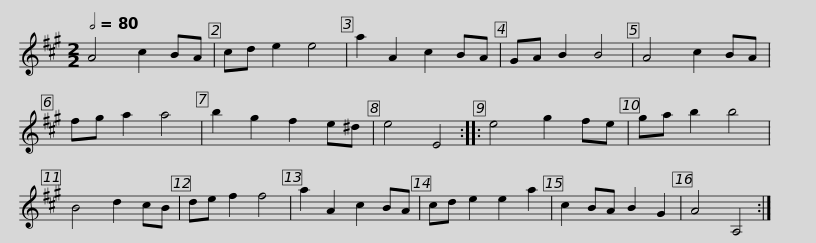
X:1
L:1/8
Q:1/2=80
M:2/2
I:linebreak $
K:A
V:1 treble
V:1
 A4 c2 BA | cd e2 e4 | a2 A2 c2 BA | GA B2 B4 | A4 c2 BA | %5
 fg a2 a4 | b2 g2 f2 e^d | e4 E4 :: e4 g2 fe |$ ga b2 b4 | %10
 B4 d2 cB | de f2 f4 | a2 A2 c2 BA | cd e2 e2 a2 | c2 BA B2 G2 | %15
 A4 A,4 :| %16
